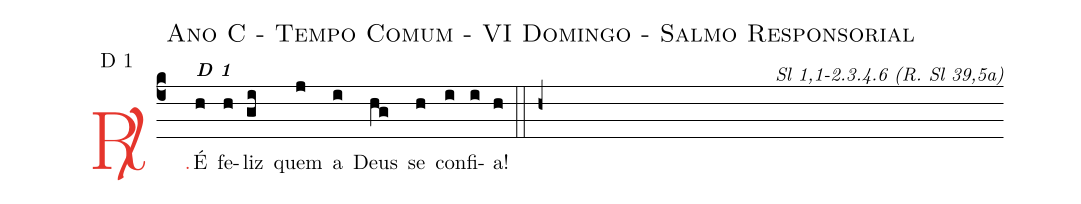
name: Ano C - Tempo Comum - VI Domingo - Salmo Responsorial;
mode: D 1;
commentary: Sl 1,1-2.3.4.6 (R. Sl 39,5a);
%%
(c4)

<c><sp>R/</sp>.</c>() É<alt>\textbf{D 1}</alt>(h) fe(h)liz(gi) quem(j) a(i) Deus(hg) se(h) con(i)fi(i)a!(h)

(::)

(h+)
